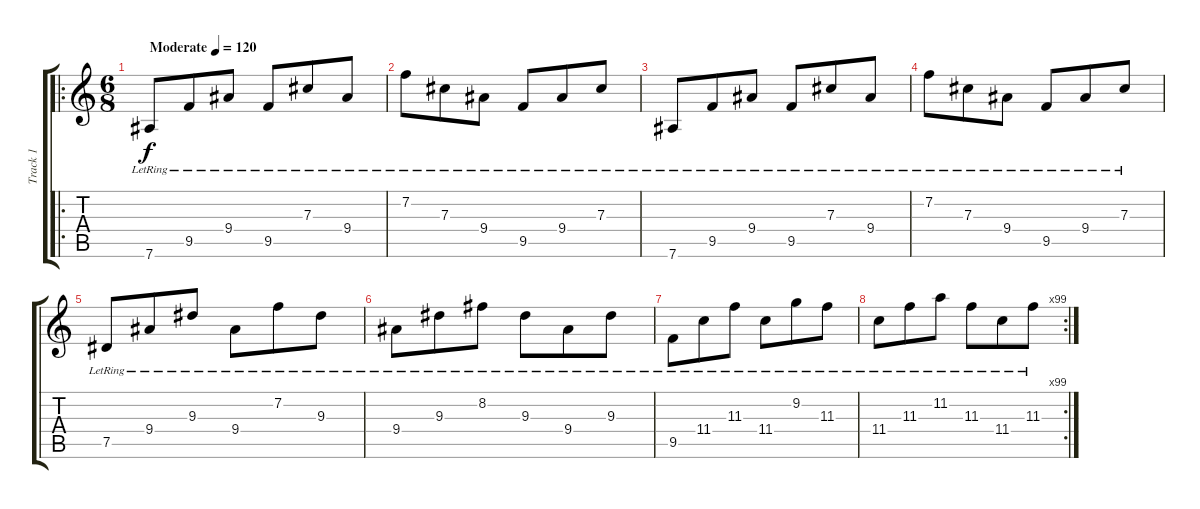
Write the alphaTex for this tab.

\track ("Track 1" "Track 1") {instrument electricguitarjazz}
\staff {score tabs}
\tuning (Eb4 Bb3 Gb3 Db3 Ab2 Eb2) {hide}
\ro
\ts (6 8)
\tempo (120 "Moderate")
\clef g2
\ks c
7.6{lr}.8{dy f instrument electricguitarjazz} 9.5{lr}.8 9.4{lr}.8 9.5{lr}.8 7.3{lr}.8 9.4{lr}.8 |
7.2{lr}.8 7.3{lr}.8 9.4{lr}.8 9.5{lr}.8 9.4{lr}.8 7.3{lr}.8 |
7.6{lr}.8 9.5{lr}.8 9.4{lr}.8 9.5{lr}.8 7.3{lr}.8 9.4{lr}.8 |
7.2{lr}.8 7.3{lr}.8 9.4{lr}.8 9.5{lr}.8 9.4{lr}.8 7.3{lr}.8 |
7.5{lr}.8 9.4{lr}.8 9.3{lr}.8 9.4{lr}.8 7.2{lr}.8 9.3{lr}.8 |
9.4{lr}.8 9.3{lr}.8 8.2{lr}.8 9.3{lr}.8 9.4{lr}.8 9.3{lr}.8 |
9.5{lr}.8 11.4{lr}.8 11.3{lr}.8 11.4{lr}.8 9.2{lr}.8 11.3{lr}.8 |
\rc 99
11.4{lr}.8 11.3{lr}.8 11.2{lr}.8 11.3{lr}.8 11.4{lr}.8 11.3{lr}.8
